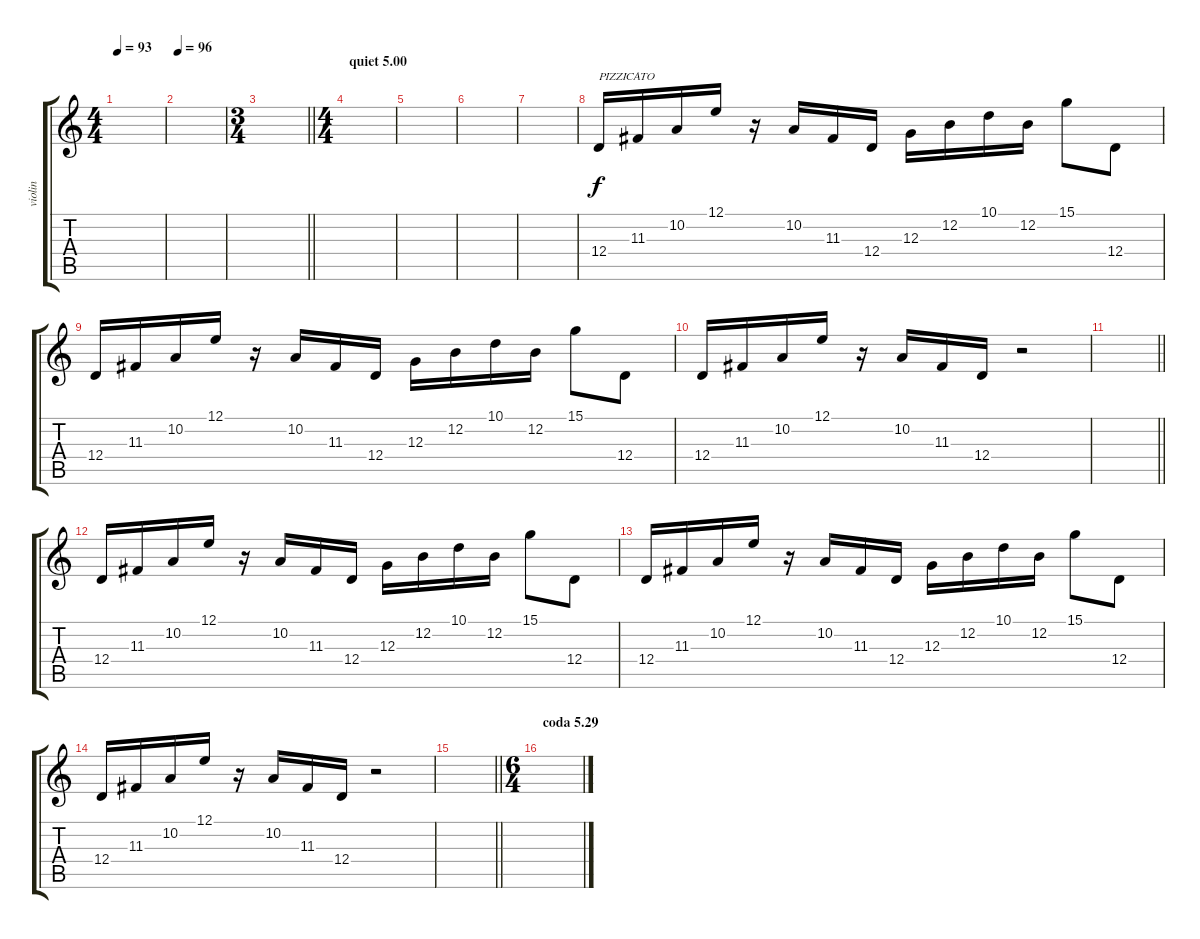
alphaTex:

\track ("violin" "violin") {instrument violin}
\staff {score tabs}
\tuning (E4 B3 G3 D3 A2 E2) {hide}
\ts (4 4)
\tempo 93
\clef g2
\ks c
|
\tempo 96
|
\ts (3 4)
\barLineRight lightlight
|
\ts (4 4)
\section ("" "quiet 5.00")
|
|
|
|
12.4.16{txt "PIZZICATO" instrument pizzicatostrings} 11.3.16 10.2.16 12.1.16 r.16 10.2.16 11.3.16 12.4.16 12.3.16 12.2.16 10.1.16 12.2.16 15.1.8 12.4.8 |
12.4.16 11.3.16 10.2.16 12.1.16 r.16 10.2.16 11.3.16 12.4.16 12.3.16 12.2.16 10.1.16 12.2.16 15.1.8 12.4.8 |
12.4.16 11.3.16 10.2.16 12.1.16 r.16 10.2.16 11.3.16 12.4.16 r.2 |
\barLineRight lightlight
|
12.4.16 11.3.16 10.2.16 12.1.16 r.16 10.2.16 11.3.16 12.4.16 12.3.16 12.2.16 10.1.16 12.2.16 15.1.8 12.4.8 |
12.4.16 11.3.16 10.2.16 12.1.16 r.16 10.2.16 11.3.16 12.4.16 12.3.16 12.2.16 10.1.16 12.2.16 15.1.8 12.4.8 |
12.4.16 11.3.16 10.2.16 12.1.16 r.16 10.2.16 11.3.16 12.4.16 r.2 |
\barLineRight lightlight
|
\ts (6 4)
\section ("" "coda 5.29")
